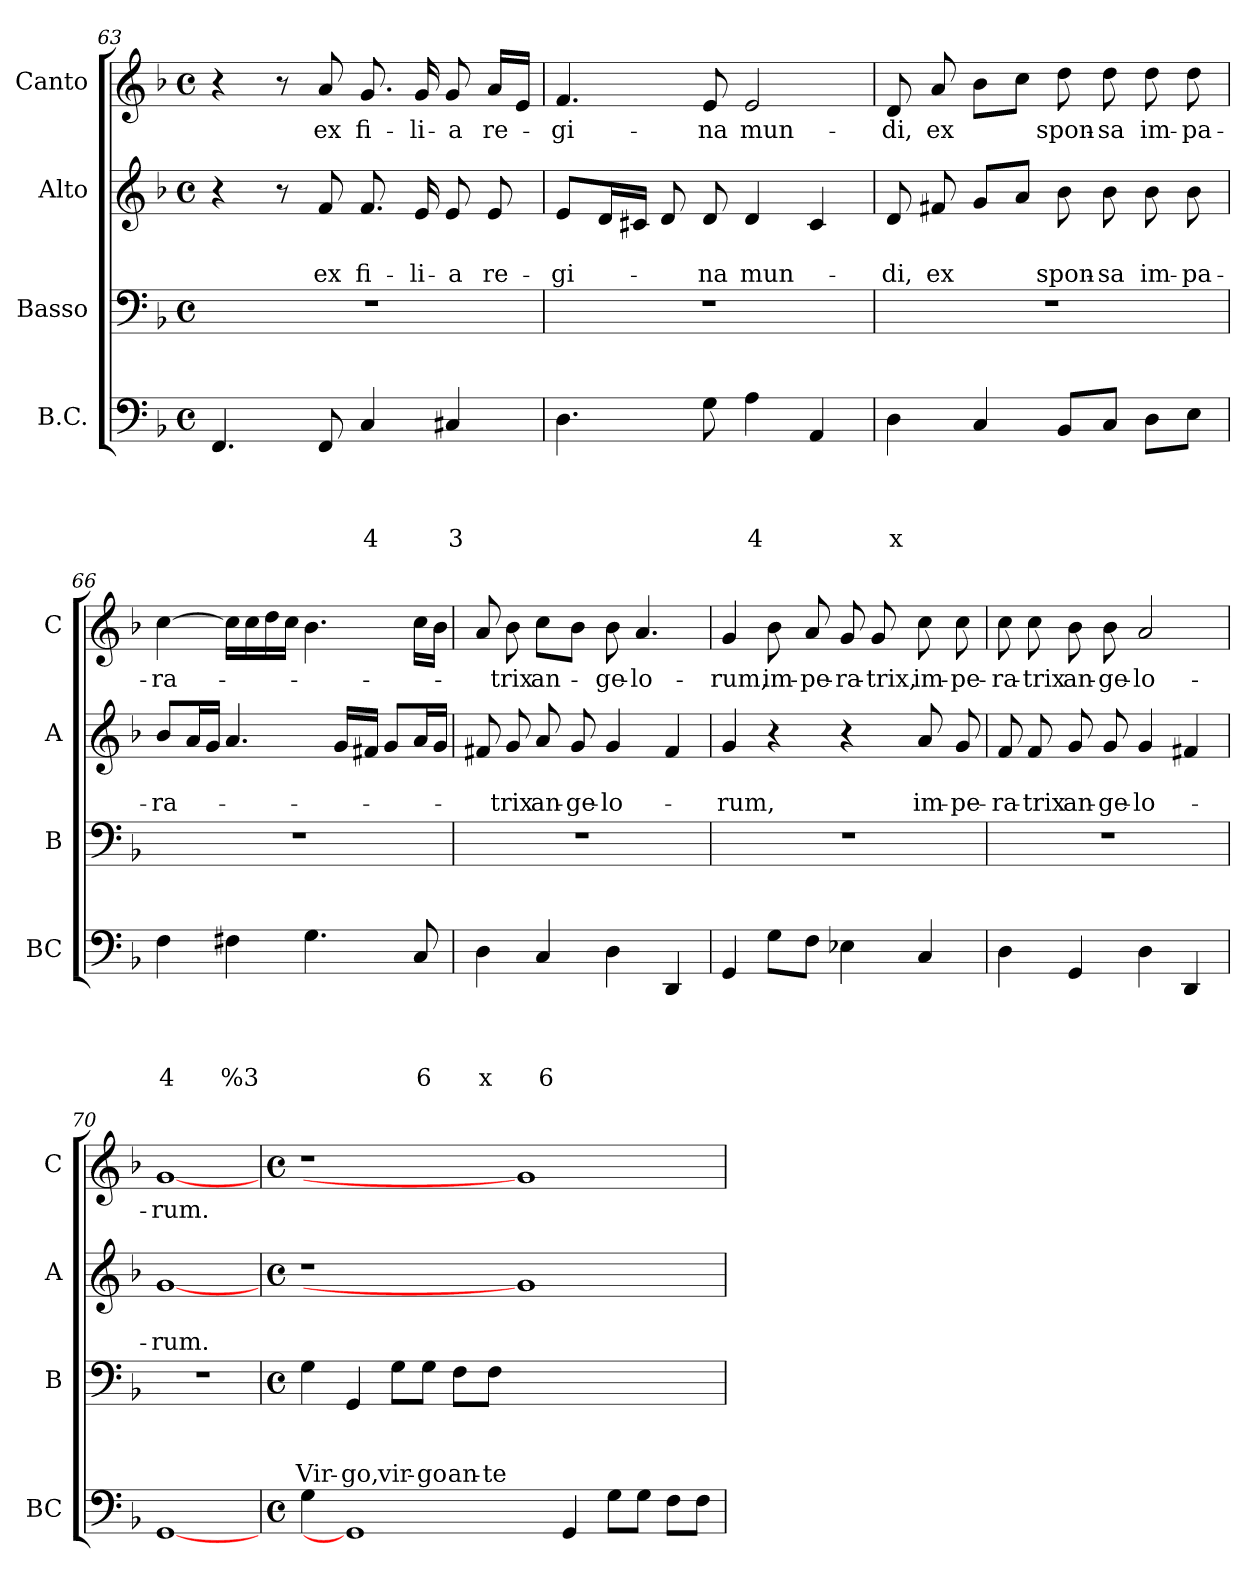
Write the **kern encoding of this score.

**kern	**text	**text	**text	**text	**kern	**text	**text	**text	**kern	**text	**text	**kern	**text
*part4	*part4	*part4	*part4	*part4	*part3	*part3	*part3	*part3	*part2	*part2	*part2	*part1	*part1
*staff4	*staff4	*staff4	*staff4	*staff4	*staff3	*staff3	*staff3	*staff3	*staff2	*staff2	*staff2	*staff1	*staff1
*I"B.C.	*	*	*	*	*I"Basso	*	*	*	*I"Alto	*	*	*I"Canto	*
*I'BC	*	*	*	*	*I'B	*	*	*	*I'A	*	*	*I'C	*
*clefF4	*	*	*	*	*clefF4	*	*	*	*clefG2	*	*	*clefG2	*
*k[b-]	*	*	*	*	*k[b-]	*	*	*	*k[b-]	*	*	*k[b-]	*
*F:	*	*	*	*	*F:	*	*	*	*F:	*	*	*F:	*
*M4/4	*	*	*	*	*M4/4	*	*	*	*M4/4	*	*	*M4/4	*
*met(c)	*	*	*	*	*met(c)	*	*	*	*met(c)	*	*	*met(c)	*
=63	=63	=63	=63	=63	=63	=63	=63	=63	=63	=63	=63	=63	=63
4.FF/	.	.	.	.	1r	.	.	.	4r	.	.	4r	.
.	.	.	.	.	.	.	.	.	8r	.	.	8r	.
!	!	!	!	!	!	!	!	!	!	!	!LO:LY:b	!	!LO:LY:b
8FF/	.	.	.	.	.	.	.	.	8f/	.	ex	8a/	ex
!	!	!	!	!LO:LY:b	!	!	!	!	!	!	!LO:LY:b	!	!LO:LY:b
4C/	.	.	.	4	.	.	.	.	8.f/	.	fi-	8.g/	fi-
!	!	!	!	!	!	!	!	!	!	!	!LO:LY:b	!	!LO:LY:b
.	.	.	.	.	.	.	.	.	16e/	.	-li-	16g/	-li-
!	!	!	!	!LO:LY:b	!	!	!	!	!	!	!LO:LY:b	!	!LO:LY:b
4C#X/	.	.	.	3	.	.	.	.	8e/	.	-a	8g/	-a
!	!	!	!	!	!	!	!	!	!	!	!LO:LY:b	!	!LO:LY:b
.	.	.	.	.	.	.	.	.	8e/	.	re-	16a/LL	re-
.	.	.	.	.	.	.	.	.	.	.	.	16e/JJ	.
!!LO:LB:g=z
=64	=64	=64	=64	=64	=64	=64	=64	=64	=64	=64	=64	=64	=64
!	!	!	!	!	!	!	!	!	!	!	!LO:LY:b	!	!LO:LY:b
4.D\	.	.	.	.	1r	.	.	.	8e/L	.	-gi-	4.f/	-gi-
.	.	.	.	.	.	.	.	.	16d/L	.	.	.	.
.	.	.	.	.	.	.	.	.	16c#X/JJ	.	.	.	.
.	.	.	.	.	.	.	.	.	8d/	.	.	.	.
!	!	!	!	!	!	!	!	!	!	!	!LO:LY:b	!	!LO:LY:b
8G\	.	.	.	.	.	.	.	.	8d/	.	-na	8e/	-na
!	!	!	!	!LO:LY:b	!	!	!	!	!	!	!LO:LY:b	!	!LO:LY:b
4A\	.	.	.	4	.	.	.	.	4d/	.	mun-	2e/	mun-
4AA/	.	.	.	.	.	.	.	.	4c#/	.	.	.	.
=65	=65	=65	=65	=65	=65	=65	=65	=65	=65	=65	=65	=65	=65
!	!	!	!	!LO:LY:b	!	!	!	!	!	!	!LO:LY:b	!	!LO:LY:b
4D\	.	.	.	x	1r	.	.	.	8d/	.	-di,	8d/	-di,
!	!	!	!	!	!	!	!	!	!	!	!LO:LY:b	!	!LO:LY:b
.	.	.	.	.	.	.	.	.	8f#X/	.	ex	8a/	ex
4C/	.	.	.	.	.	.	.	.	8g/L	.	.	8b-\L	.
.	.	.	.	.	.	.	.	.	8a/J	.	.	8cc\J	.
!	!	!	!	!	!	!	!	!	!	!	!LO:LY:b	!	!LO:LY:b
8BB-/L	.	.	.	.	.	.	.	.	8b-\	.	spon-	8dd\	spon-
!	!	!	!	!	!	!	!	!	!	!	!LO:LY:b	!	!LO:LY:b
8C/J	.	.	.	.	.	.	.	.	8b-\	.	-sa	8dd\	-sa
!	!	!	!	!	!	!	!	!	!	!	!LO:LY:b	!	!LO:LY:b
8D\L	.	.	.	.	.	.	.	.	8b-\	.	im-	8dd\	im-
!	!	!	!	!	!	!	!	!	!	!	!LO:LY:b	!	!LO:LY:b
8E\J	.	.	.	.	.	.	.	.	8b-\	.	-pa-	8dd\	-pa-
=66	=66	=66	=66	=66	=66	=66	=66	=66	=66	=66	=66	=66	=66
!	!	!	!	!LO:LY:b	!	!	!	!	!	!	!LO:LY:b	!	!LO:LY:b
4F\	.	.	.	4	1r	.	.	.	8b-/L	.	-ra-	[4cc\	-ra-
.	.	.	.	.	.	.	.	.	16a/L	.	.	.	.
.	.	.	.	.	.	.	.	.	16g/JJ	.	.	.	.
!	!	!	!	!LO:LY:b	!	!	!	!	!	!	!	!	!
4F#X\	.	.	.	%3	.	.	.	.	4.a/	.	.	16cc\LL]	.
.	.	.	.	.	.	.	.	.	.	.	.	16cc\	.
.	.	.	.	.	.	.	.	.	.	.	.	16dd\	.
.	.	.	.	.	.	.	.	.	.	.	.	16cc\JJ	.
4.G\	.	.	.	.	.	.	.	.	.	.	.	4.b-\	.
.	.	.	.	.	.	.	.	.	16g/LL	.	.	.	.
.	.	.	.	.	.	.	.	.	16f#X/JJ	.	.	.	.
.	.	.	.	.	.	.	.	.	8g/L	.	.	.	.
!	!	!	!	!LO:LY:b	!	!	!	!	!	!	!	!	!
8C/	.	.	.	6	.	.	.	.	16a/L	.	.	16cc\LL	.
.	.	.	.	.	.	.	.	.	16g/JJ	.	.	16b-\JJ	.
!!LO:PB:g=z
=67	=67	=67	=67	=67	=67	=67	=67	=67	=67	=67	=67	=67	=67
!	!	!	!	!LO:LY:b	!	!	!	!	!	!	!	!	!
4D\	.	.	.	x	1r	.	.	.	8f#X/	.	.	8a/	.
!	!	!	!	!	!	!	!	!	!	!	!LO:LY:b	!	!LO:LY:b
.	.	.	.	.	.	.	.	.	8g/	.	-trix	8b-\	-trix
!	!	!	!	!LO:LY:b	!	!	!	!	!	!	!LO:LY:b	!	!LO:LY:b
4C/	.	.	.	6	.	.	.	.	8a/	.	an-	8cc\L	an-
!	!	!	!	!	!	!	!	!	!	!	!LO:LY:b	!	!
.	.	.	.	.	.	.	.	.	8g/	.	-ge-	8b-\J	.
!	!	!	!	!	!	!	!	!	!	!	!LO:LY:b	!	!LO:LY:b
4D\	.	.	.	.	.	.	.	.	4g/	.	-lo-	8b-\	-ge-
!	!	!	!	!	!	!	!	!	!	!	!	!	!LO:LY:b
.	.	.	.	.	.	.	.	.	.	.	.	4.a/	-lo-
4DD/	.	.	.	.	.	.	.	.	4f#/	.	.	.	.
=68	=68	=68	=68	=68	=68	=68	=68	=68	=68	=68	=68	=68	=68
!	!	!	!	!	!	!	!	!	!	!	!LO:LY:b	!	!LO:LY:b
4GG/	.	.	.	.	1r	.	.	.	4g/	.	-rum,	4g/	-rum,
!	!	!	!	!	!	!	!	!	!	!	!	!	!LO:LY:b
8G\L	.	.	.	.	.	.	.	.	4r	.	.	8b-\	im-
!	!	!	!	!	!	!	!	!	!	!	!	!	!LO:LY:b
8F\J	.	.	.	.	.	.	.	.	.	.	.	8a/	-pe-
!	!	!	!	!	!	!	!	!	!	!	!	!	!LO:LY:b
4E-X\	.	.	.	.	.	.	.	.	4r	.	.	8g/	-ra-
!	!	!	!	!	!	!	!	!	!	!	!	!	!LO:LY:b
.	.	.	.	.	.	.	.	.	.	.	.	8g/	-trix,
!	!	!	!	!	!	!	!	!	!	!	!LO:LY:b	!	!LO:LY:b
4C/	.	.	.	.	.	.	.	.	8a/	.	im-	8cc\	im-
!	!	!	!	!	!	!	!	!	!	!	!LO:LY:b	!	!LO:LY:b
.	.	.	.	.	.	.	.	.	8g/	.	-pe-	8cc\	-pe-
=69	=69	=69	=69	=69	=69	=69	=69	=69	=69	=69	=69	=69	=69
!	!	!	!	!	!	!	!	!	!	!	!LO:LY:b	!	!LO:LY:b
4D\	.	.	.	.	1r	.	.	.	8f/	.	-ra-	8cc\	-ra-
!	!	!	!	!	!	!	!	!	!	!	!LO:LY:b	!	!LO:LY:b
.	.	.	.	.	.	.	.	.	8f/	.	-trix	8cc\	-trix
!	!	!	!	!	!	!	!	!	!	!	!LO:LY:b	!	!LO:LY:b
4GG/	.	.	.	.	.	.	.	.	8g/	.	an-	8b-\	an-
!	!	!	!	!	!	!	!	!	!	!	!LO:LY:b	!	!LO:LY:b
.	.	.	.	.	.	.	.	.	8g/	.	-ge-	8b-\	-ge-
!	!	!	!	!	!	!	!	!	!	!	!LO:LY:b	!	!LO:LY:b
4D\	.	.	.	.	.	.	.	.	4g/	.	-lo-	2a/	-lo-
4DD/	.	.	.	.	.	.	.	.	4f#X/	.	.	.	.
=70	=70	=70	=70	=70	=70	=70	=70	=70	=70	=70	=70	=70	=70
!	!	!	!	!	!	!	!	!	!	!	!LO:LY:b	!	!LO:LY:b
[1GG	.	.	.	.	1r	.	.	.	[1g	.	-rum.	[1g	-rum.
!!LO:LB:g=z
=71	=71	=71	=71	=71	=71	=71	=71	=71	=71	=71	=71	=71	=71
*M4/4	*	*	*	*	*M4/4	*	*	*	*M4/4	*	*	*M4/4	*
*met(c)	*	*	*	*	*met(c)	*	*	*	*met(c)	*	*	*met(c)	*
!	!	!	!	!	!	!	!	!LO:LY:b	!	!	!	!	!
4G\	.	.	.	.	4G\	.	.	Vir-	1r	.	.	1r	.
!	!	!	!	!	!	!	!	!LO:LY:b	!	!	!	!	!
1GG]	.	.	.	.	4GG/	.	.	-go,	.	.	.	.	.
!	!	!	!	!	!	!	!	!LO:LY:b	!	!	!	!	!
.	.	.	.	.	8G\L	.	.	vir-	.	.	.	.	.
!	!	!	!	!	!	!	!	!LO:LY:b	!	!	!	!	!
.	.	.	.	.	8G\J	.	.	-go	.	.	.	.	.
!	!	!	!	!	!	!	!	!LO:LY:b	!	!	!	!	!
.	.	.	.	.	8F\L	.	.	an-	.	.	.	.	.
!	!	!	!	!	!	!	!	!LO:LY:b	!	!	!	!	!
.	.	.	.	.	8F\J	.	.	-te	.	.	.	.	.
.	.	.	.	.	1ryy	.	.	.	1g]	.	.	1g]	.
4GG/	.	.	.	.	.	.	.	.	.	.	.	.	.
8G\L	.	.	.	.	.	.	.	.	.	.	.	.	.
8G\J	.	.	.	.	.	.	.	.	.	.	.	.	.
8F\L	.	.	.	.	.	.	.	.	.	.	.	.	.
8F\J	.	.	.	.	.	.	.	.	.	.	.	.	.
=	=	=	=	=	=	=	=	=	=	=	=	=	=
*-	*-	*-	*-	*-	*-	*-	*-	*-	*-	*-	*-	*-	*-
